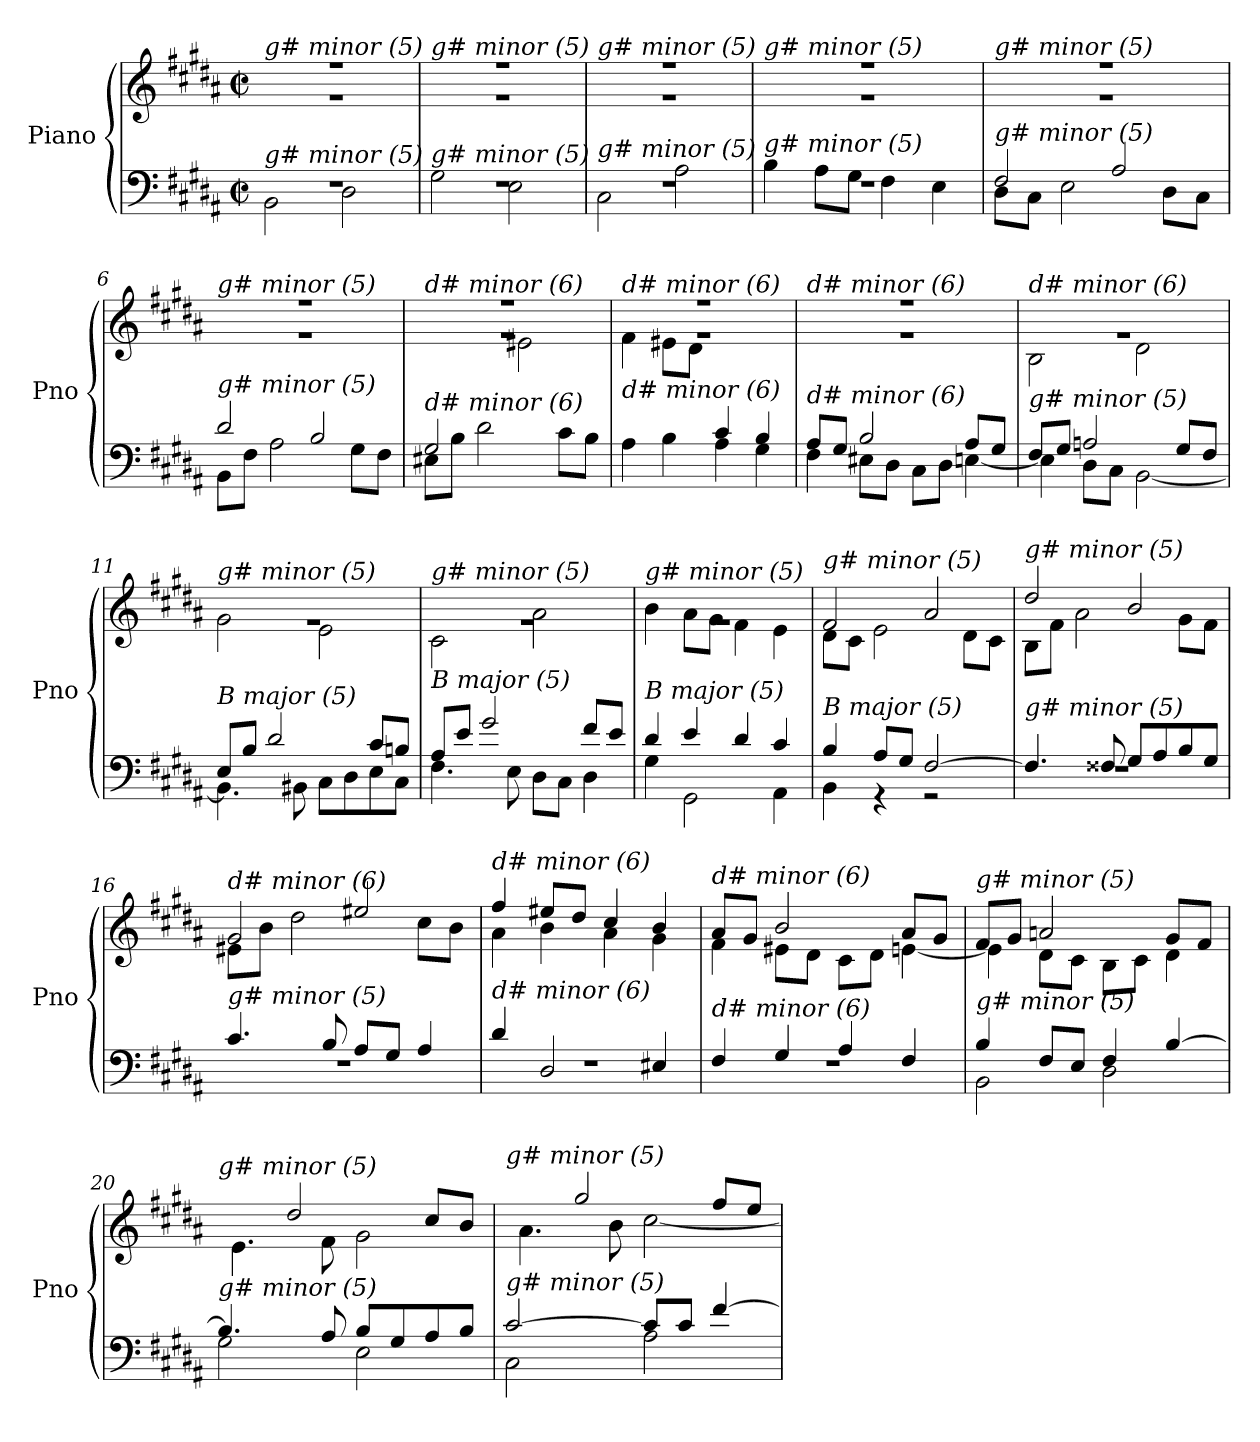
**kern	**kern
*part1	*part1
*staff2	*staff1
*I"Piano	*
*I'Pno	*
*clefF4	*clefG2
*k[f#c#g#d#a#]	*k[f#c#g#d#a#]
*M2/2	*M2/2
*met(c|)	*met(c|)
=1	=1
*^	*^
!	!	!LO:TX:i:t=g# minor (5)	!
!LO:TX:i:t=g# minor (5)	!	!	!
1rF	2BB\	1rg	1rff
.	2D#\	.	.
=2	=2	=2	=2
!	!	!LO:TX:i:t=g# minor (5)	!
!LO:TX:i:t=g# minor (5)	!	!	!
1rF	2G#\	1rg	1rff
.	2E\	.	.
=3	=3	=3	=3
!	!	!LO:TX:i:t=g# minor (5)	!
!LO:TX:i:t=g# minor (5)	!	!	!
1rF	2C#\	1rg	1rff
.	2A#\	.	.
=4	=4	=4	=4
!	!	!LO:TX:i:t=g# minor (5)	!
!LO:TX:i:t=g# minor (5)	!	!	!
1rF	4B\	1rg	1rff
.	8A#\L	.	.
.	8G#\J	.	.
.	4F#\	.	.
.	4E\	.	.
=5	=5	=5	=5
!	!	!LO:TX:i:t=g# minor (5)	!
!LO:TX:i:t=g# minor (5)	!	!	!
2F#/	8D#\L	1rg	1rff
.	8C#\J	.	.
.	2E\	.	.
2A#/	.	.	.
.	8D#\L	.	.
.	8C#\J	.	.
=6	=6	=6	=6
!	!	!LO:TX:i:t=g# minor (5)	!
!LO:TX:i:t=g# minor (5)	!	!	!
2d#/	8BB\L	1rg	1rff
.	8F#\J	.	.
.	2A#\	.	.
2B/	.	.	.
.	8G#\L	.	.
.	8F#\J	.	.
!!LO:LB:g=z
=7	=7	=7	=7
*	*	*	*^
!	!	!LO:TX:i:t=d# minor (6)	!	!
!LO:TX:i:t=d# minor (6)	!	!	!	!
2G#/	8E#X\L	1rg	1rff	2ryy
.	8B\J	.	.	.
.	2d#\	.	.	.
2ryy	.	.	.	2e#X\
.	8c#\L	.	.	.
.	8B\J	.	.	.
=8	=8	=8	=8	=8
!	!	!LO:TX:i:t=d# minor (6)	!	!
!LO:TX:i:t=d# minor (6)	!	!	!	!
2ryy	4A#\	1rg	1rff	4f#\
.	4B\	.	.	8e#X\L
.	.	.	.	8d#\J
4c#/	4A#\	.	.	2ryy
4B/	4G#\	.	.	.
*	*	*	*v	*v
=9	=9	=9	=9
!	!	!LO:TX:i:t=d# minor (6)	!
!LO:TX:i:t=d# minor (6)	!	!	!
8A#/L	4F#\	1rg	1rff
8G#/J	.	.	.
2B/	8E#X\L	.	.
.	8D#\J	.	.
.	8C#\L	.	.
.	8D#\J	.	.
8A#/L	[4En\	.	.
8G#/J	.	.	.
=10	=10	=10	=10
!	!	!LO:TX:i:t=d# minor (6)	!
!LO:TX:i:t=g# minor (5)	!	!	!
8F#/L	4E\]	1rg	2B\
8G#/J	.	.	.
2An/	8D#\L	.	.
.	8C#\J	.	.
.	[2BB\	.	2d#\
8G#/L	.	.	.
8F#/J	.	.	.
=11	=11	=11	=11
!	!	!LO:TX:i:t=g# minor (5)	!
!LO:TX:i:t=B major (5)	!	!	!
8E/L	4.BB\]	1rg	2g#\
8B/J	.	.	.
2d#/	.	.	.
.	8BB#X\	.	.
.	8C#\L	.	2e\
.	8D#\	.	.
8c#/L	8E\	.	.
8Bn/J	8C#\J	.	.
!!LO:LB:g=z	!!
=12	=12	=12	=12
!	!	!LO:TX:i:t=g# minor (5)	!
!LO:TX:i:t=B major (5)	!	!	!
8A#/L	4.F#\	1rg	2c#\
8e/J	.	.	.
2g#/	.	.	.
.	8E\	.	.
.	8D#\L	.	2a#\
.	8C#\J	.	.
8f#/L	4D#\	.	.
8e/J	.	.	.
=13	=13	=13	=13
!	!	!LO:TX:i:t=g# minor (5)	!
!LO:TX:i:t=B major (5)	!	!	!
4d#/	4G#\	1rg	4b\
4e/	2GG#\	.	8a#\L
.	.	.	8g#\J
4d#/	.	.	4f#\
4c#/	4AA#\	.	4e\
=14	=14	=14	=14
!	!	!LO:TX:i:t=g# minor (5)	!
!LO:TX:i:t=B major (5)	!	!	!
4B/	4BB\	2f#/	8d#\L
.	.	.	8c#\J
8A#/L	4r	.	2e\
8G#/J	.	.	.
[2F#/	2r	2a#/	.
.	.	.	8d#\L
.	.	.	8c#\J
=15	=15	=15	=15
!	!	!LO:TX:i:t=g# minor (5)	!
!LO:TX:i:t=g# minor (5)	!	!	!
4.F#/]	1rF	2dd#/	8B\L
.	.	.	8f#\J
.	.	.	2a#\
8F##X/	.	.	.
8G#/L	.	2b/	.
8A#/	.	.	.
8B/	.	.	8g#\L
8G#/J	.	.	8f#\J
=16	=16	=16	=16
!	!	!LO:TX:i:t=d# minor (6)	!
!LO:TX:i:t=g# minor (5)	!	!	!
4.c#/	1rF	2g#/	8e#X\L
.	.	.	8b\J
.	.	.	2dd#\
8B/	.	.	.
8A#/L	.	2ee#X/	.
8G#/J	.	.	.
4A#/	.	.	8cc#\L
.	.	.	8b\J
!!LO:LB:g=z	!!
=17	=17	=17	=17
!	!	!LO:TX:i:t=d# minor (6)	!
!LO:TX:i:t=d# minor (6)	!	!	!
4d#/	1rF	4ff#/	4a#\
2D#/	.	8ee#X/L	4b\
.	.	8dd#/J	.
.	.	4cc#/	4a#\
4E#X/	.	4b/	4g#\
=18	=18	=18	=18
!	!	!LO:TX:i:t=d# minor (6)	!
!LO:TX:i:t=d# minor (6)	!	!	!
4F#/	1rF	8a#/L	4f#\
.	.	8g#/J	.
4G#/	.	2b/	8e#X\L
.	.	.	8d#\J
4A#/	.	.	8c#\L
.	.	.	8d#\J
4F#/	.	8a#/L	[4en\
.	.	8g#/J	.
=19	=19	=19	=19
!	!	!LO:TX:i:t=g# minor (5)	!
!LO:TX:i:t=g# minor (5)	!	!	!
4B/	2BB\	8f#/L	4e\]
.	.	8g#/J	.
8F#/L	.	2an/	8d#\L
8E/J	.	.	8c#\J
4F#/	2D#\	.	8B\L
.	.	.	8c#\J
[4B/	.	8g#/L	4d#\
.	.	8f#/J	.
=20	=20	=20	=20
!	!	!LO:TX:i:t=g# minor (5)	!
!LO:TX:i:t=g# minor (5)	!	!	!
4.B/]	2G#\	8e/Lyy	4.e\
.	.	8b/J	.
.	.	2dd#/	.
8A#/	.	.	8f#\
8B/L	2E\	.	2g#\
8G#/	.	.	.
8A#/	.	8cc#/L	.
8B/J	.	8b/J	.
=21	=21	=21	=21
!	!	!LO:TX:i:t=g# minor (5)	!
!LO:TX:i:t=g# minor (5)	!	!	!
[2c#/	2C#\	8a#/Lyy	4.a#\
.	.	8ee/J	.
.	.	2gg#/	.
.	.	.	8b\
8c#/L]	2A#\	.	[2cc#\
8c#/J	.	.	.
[4f#/	.	8ff#/L	.
.	.	8ee/J	.
*v	*v	*	*
*	*v	*v
=	=
*-	*-
